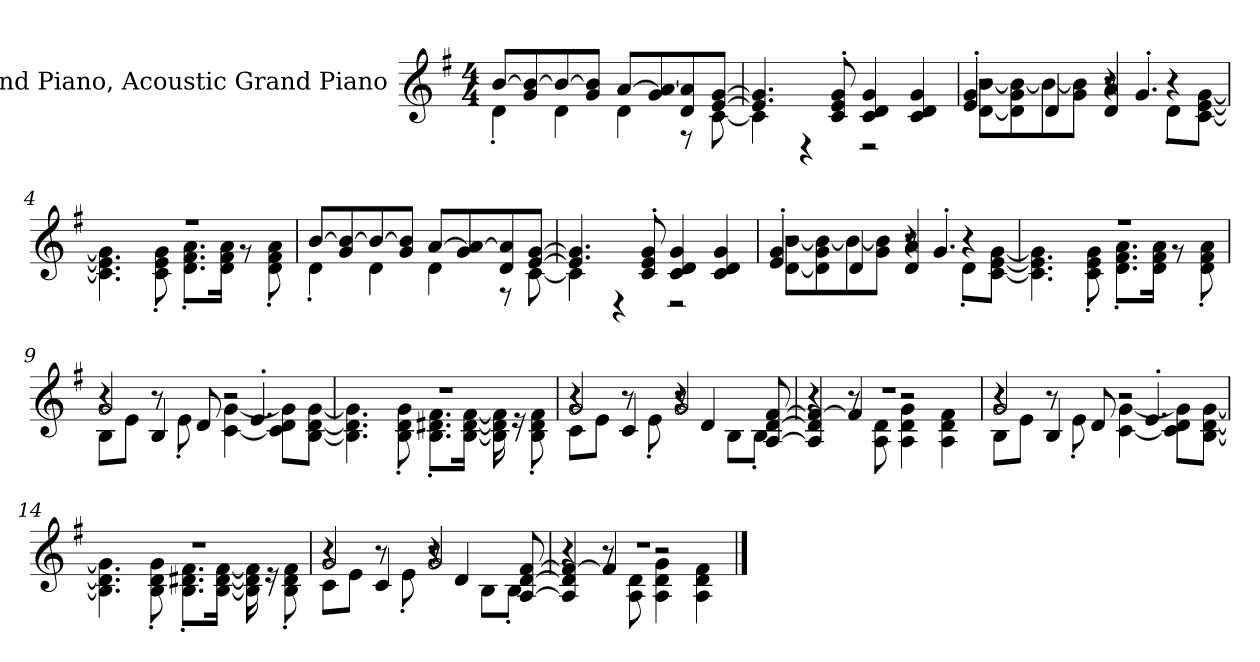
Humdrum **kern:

**kern
*part1
*staff1
*I"Grand Piano, Acoustic Grand Piano
*I'Pno
*clefG2
*k[f#]
*M4/4
*MM120
=1
*^
[8bi/L	4d'i\
8gi/ 8b/_	.
8b/_	4di\
8gi/ 8b/]J	.
[8ai/L	4di\
8gi/ 8a/_	.
8di/ 8a/]	8r
[8ei/ [8gi/J	[8ci\
=2	=2
4.e/] 4.g/]	4c\]
.	4r
8ci/' 8ei/' 8gi/'	.
4ci/ 4di/ 4gi/	2r
4ci/ 4di/ 4gi/	.
=3	=3
*	*^
2r	[8di\ [8bi\L	4ei/' 4gi/'
.	8d\] 8gi\ 8b\_	.
.	8b\_	4di/
.	8gi\ 8b\]J	.
8r	4r	4di/ 4ai/
4.g'i/	.	.
.	8d'i\L	4r
.	[8ci\ [8ei\ [8gi\J	.
*	*v	*v
=4	=4
1r	4.c\] 4.e\] 4.g\]
.	8ci\' 8ei\' 8gi\'
.	8.di\' 8.f#i\' 8.ai\'L
.	16di\ 16f#i\ 16ai\Jk
.	8r
.	8di\' 8f#i\' 8ai\'
!!LO:LB:g=z	!!
=5	=5
[8bj/L	4d'j\
8gj/ 8b/_	.
8b/_	4dj\
8gj/ 8b/]J	.
[8aj/L	4di\
8gj/ 8a/_	.
8di/ 8a/]	8r
[8ei/ [8gi/J	[8ci\
=6	=6
4.e/] 4.g/]	4c\]
.	4r
8ci/' 8ei/' 8gi/'	.
4ci/ 4di/ 4gi/	2r
4ci/ 4di/ 4gi/	.
=7	=7
*	*^
2r	[8di\ [8bi\L	4ei/' 4gi/'
.	8d\] 8gi\ 8b\_	.
.	8b\_	4di/
.	8gi\ 8b\]J	.
8r	4r	4di/ 4ai/
4.g'i/	.	.
.	8d'i\L	4r
.	[8ci\ [8ei\ [8gi\J	.
*	*v	*v
=8	=8
1r	4.c\] 4.e\] 4.g\]
.	8ci\' 8ei\' 8gi\'
.	8.di\' 8.f#i\' 8.ai\'L
.	16di\ 16f#i\ 16ai\Jk
.	8r
.	8di\' 8f#i\' 8ai\'
!!LO:LB:g=z	!!
=9	=9
*	*^
2gi/	8Bi\L	4r
.	8ei\J	.
.	8r	4Bi/
.	8e'i\	.
2r	[4ci\ [4gi\	8di/
.	.	4.e'i/
.	8c\] 8di\ 8g\]L	.
.	[8Bi\ [8di\ [8gi\J	.
*	*v	*v
=10	=10
1r	4.B\] 4.d\] 4.g\]
.	8Bi\' 8di\' 8gi\'
.	8.Bi\' 8.d#Xi\' 8.f#i\'L
.	[16Bi\ [16d#i\ [16f#i\Jk
.	16B\] 16d#\] 16f#\]
.	16r
.	8Bi\' 8d#i\' 8f#i\'
=11	=11
*	*^
2gi/	8ci\L	4r
.	8ei\J	.
.	8r	4ci/
.	8e'i\	.
2gi/	4r	8r
.	.	4di/
.	8Bi\L	.
.	8B'i\J	[8Ai/ [8di/ [8f#i/
=12	=12	=12
1r	4r	4A/] 4d/] 4f#/_
.	8r	4f#/]
.	8Ai\ 8di\	.
.	4Ai\ 4di\ 4gi\	2r
.	4Ai\ 4di\ 4f#i\	.
!!LO:LB:g=z	!!	!!
=13	=13	=13
2gi/	8Bi\L	4r
.	8ei\J	.
.	8r	4Bi/
.	8e'i\	.
2r	[4ci\ [4gi\	8di/
.	.	4.e'i/
.	8c\] 8di\ 8g\]L	.
.	[8Bi\ [8di\ [8gi\J	.
*	*v	*v
=14	=14
1r	4.B\] 4.d\] 4.g\]
.	8Bi\' 8di\' 8gi\'
.	8.Bi\' 8.d#Xi\' 8.f#i\'L
.	[16Bi\ [16d#i\ [16f#i\Jk
.	16B\] 16d#\] 16f#\]
.	16r
.	8Bi\' 8d#i\' 8f#i\'
=15	=15
*	*^
2gi/	8ci\L	4r
.	8ei\J	.
.	8r	4ci/
.	8e'i\	.
2gi/	4r	8r
.	.	4di/
.	8Bi\L	.
.	8B'i\J	[8Ai/ [8di/ [8f#i/
=16	=16	=16
1r	4r	4A/] 4d/] 4f#/_
.	8r	4f#/]
.	8Ai\ 8di\	.
.	4Ai\ 4di\ 4gi\	2r
.	4Ai\ 4di\ 4f#i\	.
*v	*v	*v
==
*-
